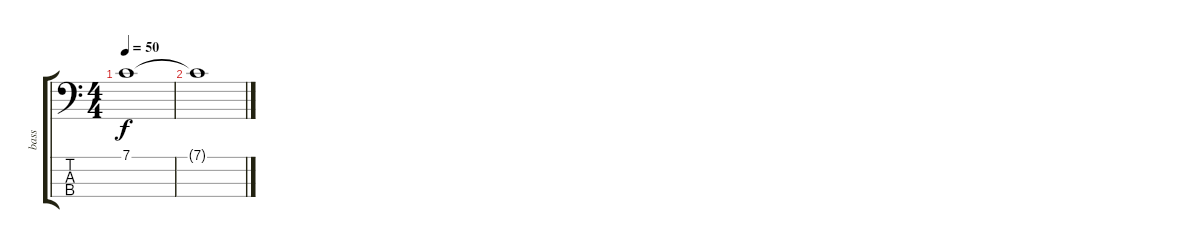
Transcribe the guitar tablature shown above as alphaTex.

\track ("bass" "bass") {instrument electricbasspick}
\staff {score tabs}
\tuning (F2 C2 G1 C1) {hide}
\ts (4 4)
\tempo 50
\clef f4
\ks c
7.1{t}.1{dy f} |
7.1{t}.1
